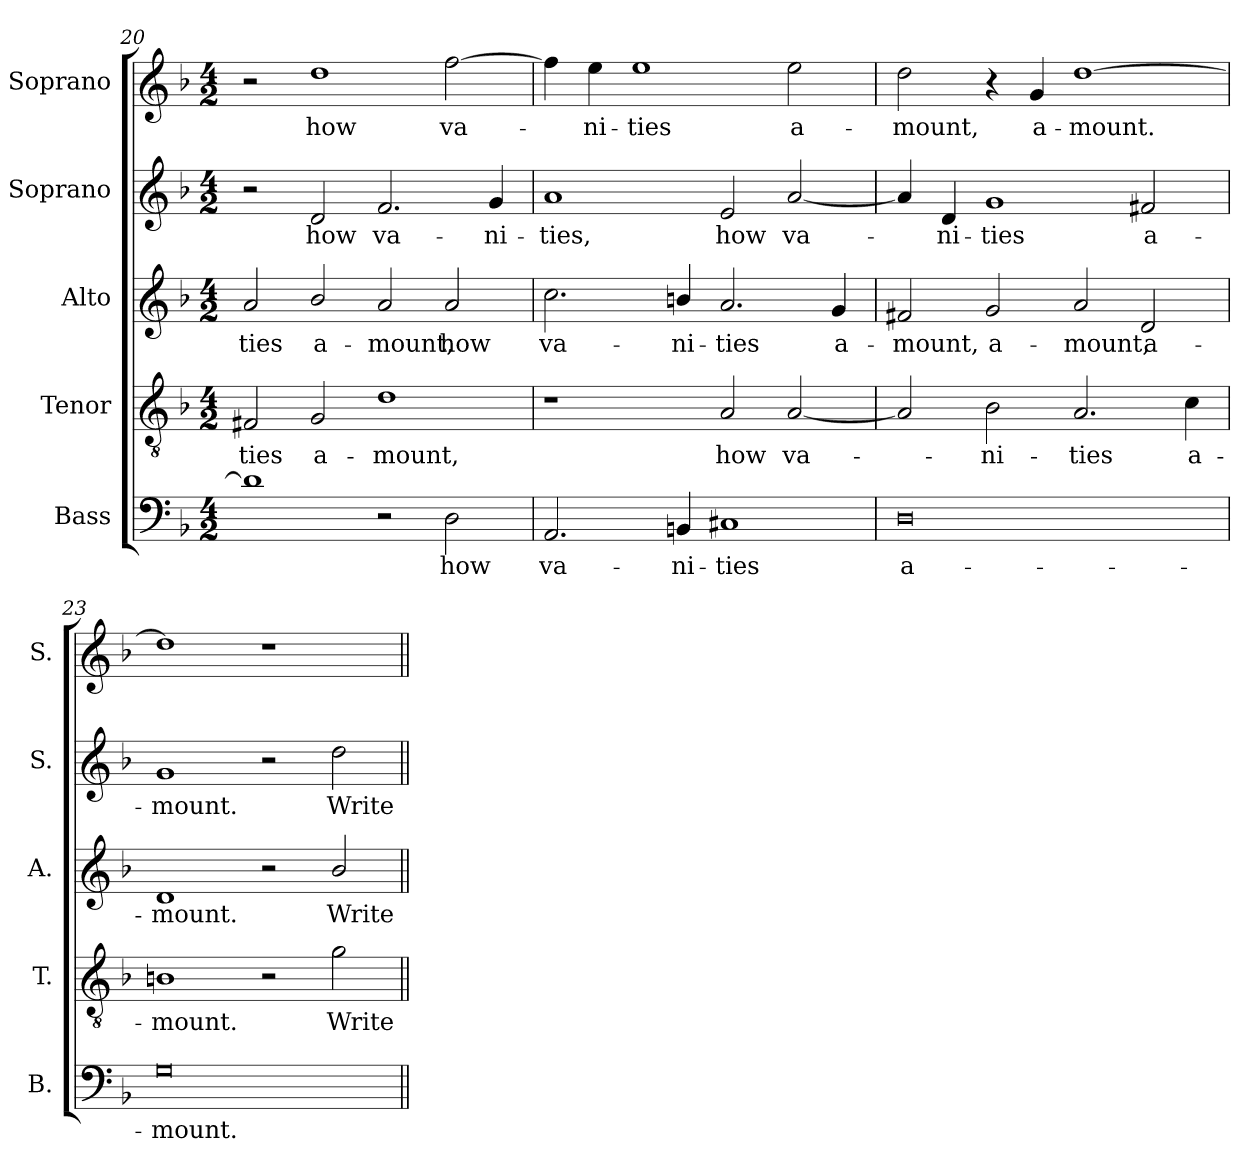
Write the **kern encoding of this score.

**kern	**text	**kern	**text	**kern	**text	**kern	**text	**kern	**text
*part5	*part5	*part4	*part4	*part3	*part3	*part2	*part2	*part1	*part1
*staff5	*staff5	*staff4	*staff4	*staff3	*staff3	*staff2	*staff2	*staff1	*staff1
*I"Bass	*	*I"Tenor	*	*I"Alto	*	*I"Soprano	*	*I"Soprano	*
*I'B.	*	*I'T.	*	*I'A.	*	*I'S.	*	*I'S.	*
*clefF4	*	*clefGv2	*	*clefG2	*	*clefG2	*	*clefG2	*
*	*	*ITrd7c12	*	*	*	*	*	*	*
*k[b-]	*	*k[b-]	*	*k[b-]	*	*k[b-]	*	*k[b-]	*
*F:	*	*F:	*	*F:	*	*F:	*	*F:	*
*M4/2	*	*M4/2	*	*M4/2	*	*M4/2	*	*M4/2	*
=20	=20	=20	=20	=20	=20	=20	=20	=20	=20
!	!	!	!LO:LY:b:color=#000000	!	!	!	!	!	!
!	!	!	!	!	!LO:LY:b:color=#000000	!	!	!	!
1di]	.	2FF#Xi/	-ties	2ai/	-ties	2r	.	2r	.
!	!	!	!LO:LY:b:color=#000000	!	!	!	!	!	!
!	!	!	!	!	!LO:LY:b:color=#000000	!	!	!	!
!	!	!	!	!	!	!	!LO:LY:b:color=#000000	!	!
!	!	!	!	!	!	!	!	!	!LO:LY:b:color=#000000
.	.	2GGi/	a-	2b-i/	a-	2di/	how	1ddi	how
!	!	!	!LO:LY:b:color=#000000	!	!	!	!	!	!
!	!	!	!	!	!LO:LY:b:color=#000000	!	!	!	!
!	!	!	!	!	!	!	!LO:LY:b:color=#000000	!	!
2r	.	1Di	-mount,	2ai/	-mount,	2.fi/	va-	.	.
!	!LO:LY:b:color=#000000	!	!	!	!	!	!	!	!
!	!	!	!	!	!LO:LY:b:color=#000000	!	!	!	!
!	!	!	!	!	!	!	!	!	!LO:LY:b:color=#000000
2Di\	how	.	.	2ai/	how	.	.	[2ffi\	va-
!	!	!	!	!	!	!	!LO:LY:b:color=#000000	!	!
.	.	.	.	.	.	4gi/	-ni-	.	.
!!LO:LB:g=z
=21	=21	=21	=21	=21	=21	=21	=21	=21	=21
!	!LO:LY:b:color=#000000	!	!	!	!	!	!	!	!
!	!	!	!	!	!LO:LY:b:color=#000000	!	!	!	!
!	!	!	!	!	!	!	!LO:LY:b:color=#000000	!	!
2.AAi/	va-	1r	.	2.cci\	va-	1ai	-ties,	4ffi\]	.
!	!	!	!	!	!	!	!	!	!LO:LY:b:color=#000000
.	.	.	.	.	.	.	.	4eei\	-ni-
!	!	!	!	!	!	!	!	!	!LO:LY:b:color=#000000
.	.	.	.	.	.	.	.	1eei	-ties
!	!LO:LY:b:color=#000000	!	!	!	!	!	!	!	!
!	!	!	!	!	!LO:LY:b:color=#000000	!	!	!	!
4BBni/	-ni-	.	.	4bni/	-ni-	.	.	.	.
!	!LO:LY:b:color=#000000	!	!	!	!	!	!	!	!
!	!	!	!LO:LY:b:color=#000000	!	!	!	!	!	!
!	!	!	!	!	!LO:LY:b:color=#000000	!	!	!	!
!	!	!	!	!	!	!	!LO:LY:b:color=#000000	!	!
1C#Xi	-ties	2AAi/	how	2.ai/	-ties	2ei/	how	.	.
!	!	!	!LO:LY:b:color=#000000	!	!	!	!	!	!
!	!	!	!	!	!	!	!LO:LY:b:color=#000000	!	!
!	!	!	!	!	!	!	!	!	!LO:LY:b:color=#000000
.	.	[2AAi/	va-	.	.	[2ai/	va-	2eei\	a-
!	!	!	!	!	!LO:LY:b:color=#000000	!	!	!	!
.	.	.	.	4gi/	a-	.	.	.	.
=22	=22	=22	=22	=22	=22	=22	=22	=22	=22
!	!LO:LY:b:color=#000000	!	!	!	!	!	!	!	!
!	!	!	!	!	!LO:LY:b:color=#000000	!	!	!	!
!	!	!	!	!	!	!	!	!	!LO:LY:b:color=#000000
0Di	a-	2AAi/]	.	2f#Xi/	-mount,	4ai/]	.	2ddi\	-mount,
!	!	!	!	!	!	!	!LO:LY:b:color=#000000	!	!
.	.	.	.	.	.	4di/	-ni-	.	.
!	!	!	!LO:LY:b:color=#000000	!	!	!	!	!	!
!	!	!	!	!	!LO:LY:b:color=#000000	!	!	!	!
!	!	!	!	!	!	!	!LO:LY:b:color=#000000	!	!
.	.	2BB-i\	-ni-	2gi/	a-	1gi	-ties	4r	.
!	!	!	!	!	!	!	!	!	!LO:LY:b:color=#000000
.	.	.	.	.	.	.	.	4gi/	a-
!	!	!	!LO:LY:b:color=#000000	!	!	!	!	!	!
!	!	!	!	!	!LO:LY:b:color=#000000	!	!	!	!
!	!	!	!	!	!	!	!	!	!LO:LY:b:color=#000000
.	.	2.AAi/	-ties	2ai/	-mount,	.	.	[1ddi	-mount.
!	!	!	!	!	!LO:LY:b:color=#000000	!	!	!	!
!	!	!	!	!	!	!	!LO:LY:b:color=#000000	!	!
.	.	.	.	2di/	a-	2f#Xi/	a-	.	.
!	!	!	!LO:LY:b:color=#000000	!	!	!	!	!	!
.	.	4Ci\	a-	.	.	.	.	.	.
=23	=23	=23	=23	=23	=23	=23	=23	=23	=23
!	!LO:LY:b:color=#000000	!	!	!	!	!	!	!	!
!	!	!	!LO:LY:b:color=#000000	!	!	!	!	!	!
!	!	!	!	!	!LO:LY:b:color=#000000	!	!	!	!
!	!	!	!	!	!	!	!LO:LY:b:color=#000000	!	!
0Gi	-mount.	1BBni	-mount.	1di	-mount.	1gi	-mount.	1ddi]	.
.	.	2r	.	2r	.	2r	.	1r	.
!	!	!	!LO:LY:b:color=#000000	!	!	!	!	!	!
!	!	!	!	!	!LO:LY:b:color=#000000	!	!	!	!
!	!	!	!	!	!	!	!LO:LY:b:color=#000000	!	!
.	.	2Gi\	Write	2b-i/	Write	2ddi\	Write	.	.
=||	=||	=||	=||	=||	=||	=||	=||	=||	=||
*-	*-	*-	*-	*-	*-	*-	*-	*-	*-
